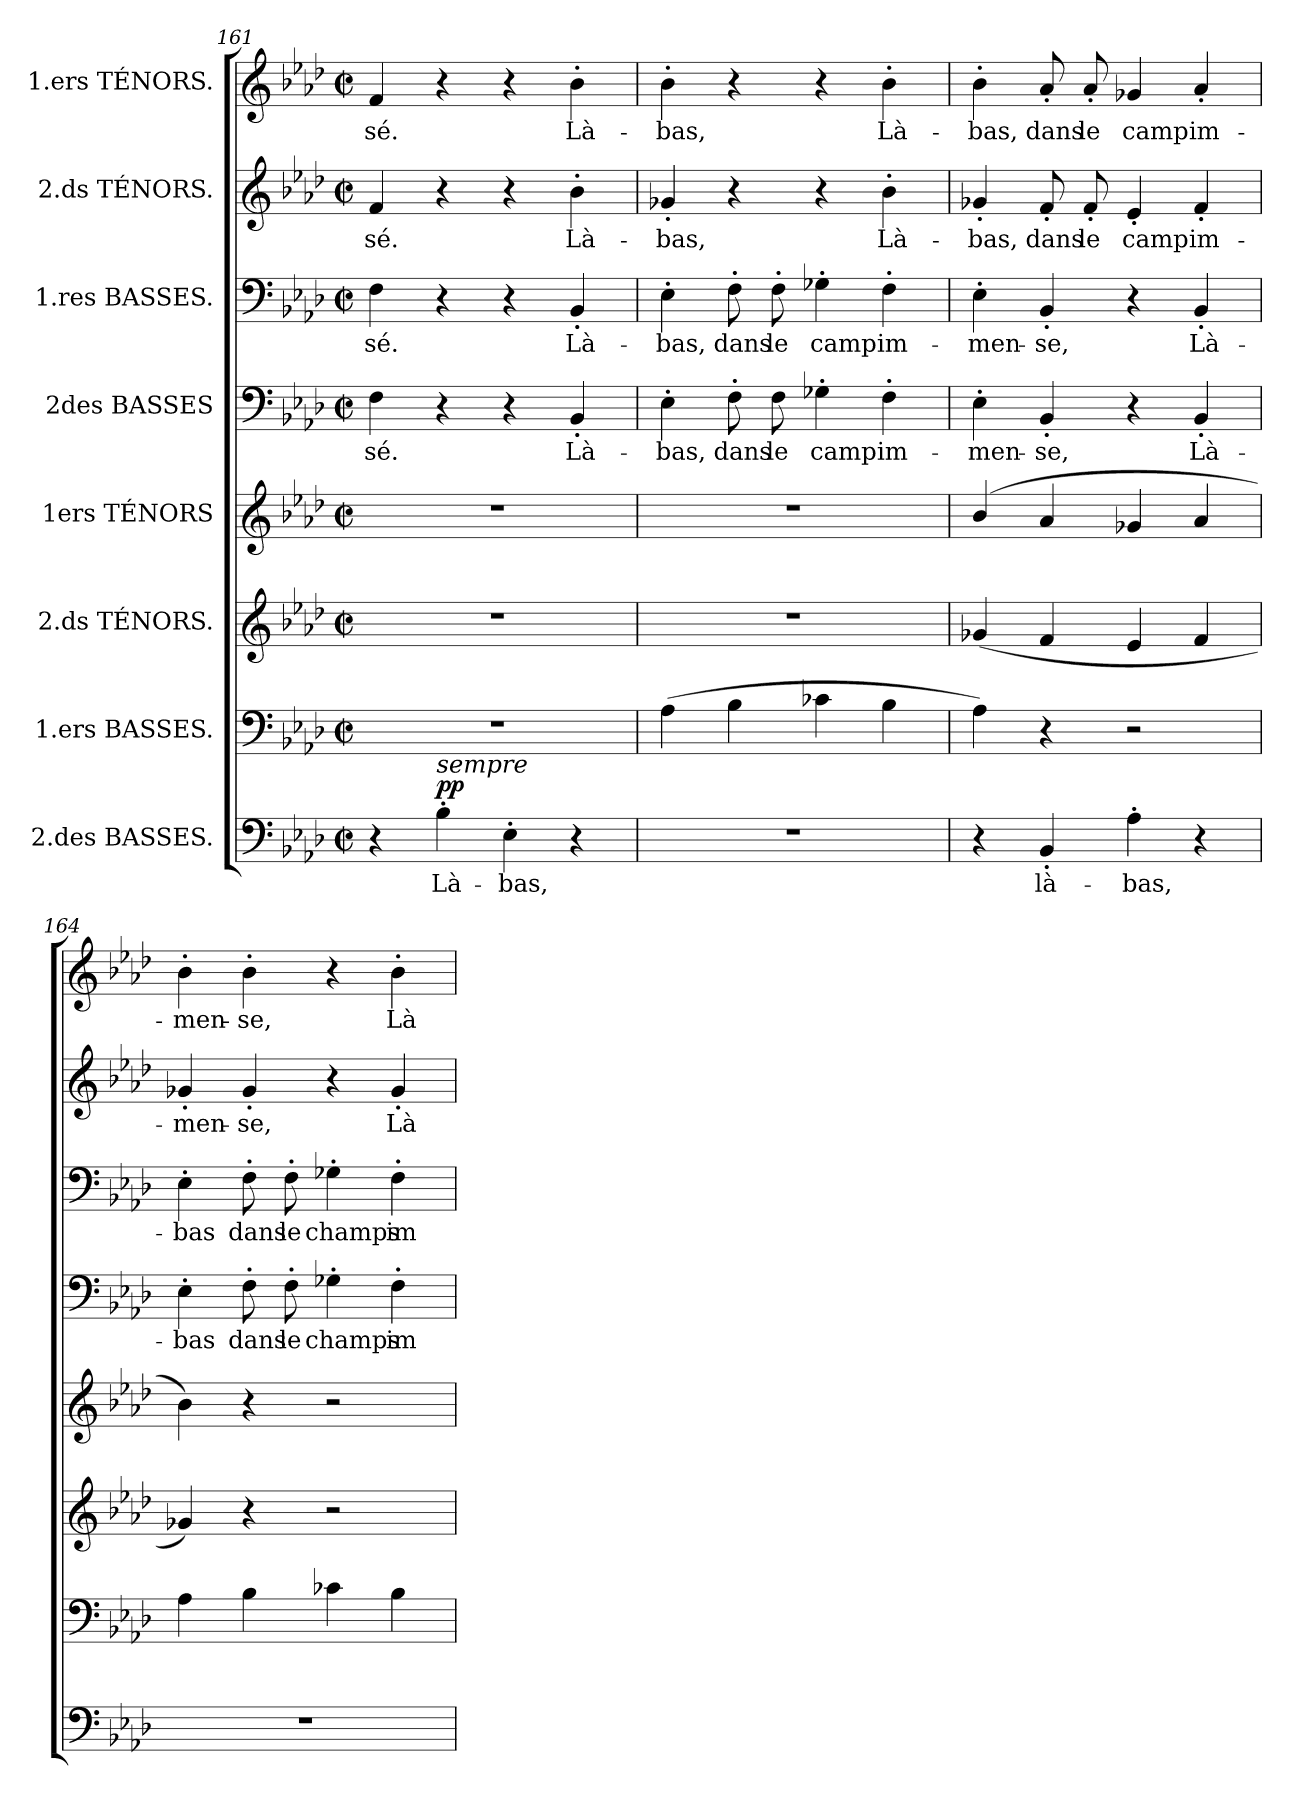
**kern	**text	**dynam	**kern	**kern	**kern	**kern	**text	**kern	**text	**kern	**text	**kern	**text
*part8	*part8	*part8	*part7	*part6	*part5	*part4	*part4	*part3	*part3	*part2	*part2	*part1	*part1
*staff8	*staff8	*staff8	*staff7	*staff6	*staff5	*staff4	*staff4	*staff3	*staff3	*staff2	*staff2	*staff1	*staff1
*I"2.des BASSES.	*	*	*I"1.ers BASSES.	*I"2.ds TÉNORS.	*I"1ers TÉNORS	*I"2des BASSES	*	*I"1.res BASSES.	*	*I"2.ds TÉNORS.	*	*I"1.ers TÉNORS.	*
*clefF4	*	*	*clefF4	*clefG2	*clefG2	*clefF4	*	*clefF4	*	*clefG2	*	*clefG2	*
*k[b-e-a-d-]	*	*	*k[b-e-a-d-]	*k[b-e-a-d-]	*k[b-e-a-d-]	*k[b-e-a-d-]	*	*k[b-e-a-d-]	*	*k[b-e-a-d-]	*	*k[b-e-a-d-]	*
*A-:	*	*	*A-:	*A-:	*A-:	*A-:	*	*A-:	*	*A-:	*	*A-:	*
*M2/2	*	*	*M2/2	*M2/2	*M2/2	*M2/2	*	*M2/2	*	*M2/2	*	*M2/2	*
*met(c|)	*	*	*met(c|)	*met(c|)	*met(c|)	*met(c|)	*	*met(c|)	*	*met(c|)	*	*met(c|)	*
=161	=161	=161	=161	=161	=161	=161	=161	=161	=161	=161	=161	=161	=161
!	!	!	!	!	!	!	!LO:LY:b	!	!	!	!	!	!
!	!	!	!	!	!	!	!	!	!LO:LY:b	!	!	!	!
!	!	!	!	!	!	!	!	!	!	!	!LO:LY:b	!	!
!	!	!	!	!	!	!	!	!	!	!	!	!	!LO:LY:b
4r	.	.	1r	1r	1r	4F\	-sé.	4F\	-sé.	4f/	-sé.	4f/	-sé.
!LO:TX:a:i:t=sempre	!	!	!	!	!	!	!	!	!	!	!	!	!
!	!LO:LY:b	!LO:DY:a	!	!	!	!	!	!	!	!	!	!	!
4B-'>\	Là-	pp	.	.	.	4r	.	4r	.	4r	.	4r	.
!	!LO:LY:b	!	!	!	!	!	!	!	!	!	!	!	!
4E-'>\	-bas,	.	.	.	.	4r	.	4r	.	4r	.	4r	.
!	!	!	!	!	!	!	!LO:LY:b	!	!	!	!	!	!
!	!	!	!	!	!	!	!	!	!LO:LY:b	!	!	!	!
!	!	!	!	!	!	!	!	!	!	!	!LO:LY:b	!	!
!	!	!	!	!	!	!	!	!	!	!	!	!	!LO:LY:b
4r	.	.	.	.	.	4BB-'</	Là-	4BB-'</	Là-	4b-'>\	Là-	4b-'>\	Là-
=162	=162	=162	=162	=162	=162	=162	=162	=162	=162	=162	=162	=162	=162
!	!	!	!	!	!	!	!LO:LY:b	!	!	!	!	!	!
!	!	!	!	!	!	!	!	!	!LO:LY:b	!	!	!	!
!	!	!	!	!	!	!	!	!	!	!	!LO:LY:b	!	!
!	!	!	!	!	!	!	!	!	!	!	!	!	!LO:LY:b
1r	.	.	(>4A-\	1r	1r	4E-'>\	-bas,	4E-'>\	-bas,	4g-X'</	-bas,	4b-'>\	-bas,
!	!	!	!	!	!	!	!LO:LY:b	!	!	!	!	!	!
!	!	!	!	!	!	!	!	!	!LO:LY:b	!	!	!	!
.	.	.	4B-\	.	.	8F'>\	dans	8F'>\	dans	4r	.	4r	.
!	!	!	!	!	!	!	!LO:LY:b	!	!	!	!	!	!
!	!	!	!	!	!	!	!	!	!LO:LY:b	!	!	!	!
.	.	.	.	.	.	8F\	le	8F'>\	le	.	.	.	.
!	!	!	!	!	!	!	!LO:LY:b	!	!	!	!	!	!
!	!	!	!	!	!	!	!	!	!LO:LY:b	!	!	!	!
.	.	.	4c-X\	.	.	4G-X'>\	camp	4G-X'>\	camp	4r	.	4r	.
!	!	!	!	!	!	!	!LO:LY:b	!	!	!	!	!	!
!	!	!	!	!	!	!	!	!	!LO:LY:b	!	!	!	!
!	!	!	!	!	!	!	!	!	!	!	!LO:LY:b	!	!
!	!	!	!	!	!	!	!	!	!	!	!	!	!LO:LY:b
.	.	.	4B-\	.	.	4F'>\	im-	4F'>\	im-	4b-'>\	Là-	4b-'>\	Là-
=163	=163	=163	=163	=163	=163	=163	=163	=163	=163	=163	=163	=163	=163
!	!	!	!	!	!	!	!LO:LY:b	!	!	!	!	!	!
!	!	!	!	!	!	!	!	!	!LO:LY:b	!	!	!	!
!	!	!	!	!	!	!	!	!	!	!	!LO:LY:b	!	!
!	!	!	!	!	!	!	!	!	!	!	!	!	!LO:LY:b
4r	.	.	4A-\)	(<4g-X/	(<4b-/	4E-'>\	-men-	4E-'>\	-men-	4g-X'</	-bas,	4b-'>\	-bas,
!	!LO:LY:b	!	!	!	!	!	!	!	!	!	!	!	!
!	!	!	!	!	!	!	!LO:LY:b	!	!	!	!	!	!
!	!	!	!	!	!	!	!	!	!LO:LY:b	!	!	!	!
!	!	!	!	!	!	!	!	!	!	!	!LO:LY:b	!	!
!	!	!	!	!	!	!	!	!	!	!	!	!	!LO:LY:b
4BB-'</	là-	.	4r	4f/	4a-/	4BB-'</	-se,	4BB-'</	-se,	8f'</	dans	8a-'</	dans
!	!	!	!	!	!	!	!	!	!	!	!LO:LY:b	!	!
!	!	!	!	!	!	!	!	!	!	!	!	!	!LO:LY:b
.	.	.	.	.	.	.	.	.	.	8f'</	le	8a-'</	le
!	!LO:LY:b	!	!	!	!	!	!	!	!	!	!	!	!
!	!	!	!	!	!	!	!	!	!	!	!LO:LY:b	!	!
!	!	!	!	!	!	!	!	!	!	!	!	!	!LO:LY:b
4A-'>\	-bas,	.	2r	4e-/	4g-X/	4r	.	4r	.	4e-'</	camp	4g-X/	camp
!	!	!	!	!	!	!	!LO:LY:b	!	!	!	!	!	!
!	!	!	!	!	!	!	!	!	!LO:LY:b	!	!	!	!
!	!	!	!	!	!	!	!	!	!	!	!LO:LY:b	!	!
!	!	!	!	!	!	!	!	!	!	!	!	!	!LO:LY:b
4r	.	.	.	4f/	4a-/	4BB-'</	Là-	4BB-'</	Là-	4f'</	im-	4a-'</	im-
!!LO:LB:g=z
=164	=164	=164	=164	=164	=164	=164	=164	=164	=164	=164	=164	=164	=164
!	!	!	!	!	!	!	!LO:LY:b	!	!	!	!	!	!
!	!	!	!	!	!	!	!	!	!LO:LY:b	!	!	!	!
!	!	!	!	!	!	!	!	!	!	!	!LO:LY:b	!	!
!	!	!	!	!	!	!	!	!	!	!	!	!	!LO:LY:b
1r	.	.	4A-\	4g-X/)	4b-\)	4E-'>\	-bas	4E-'>\	-bas	4g-X'</	-men-	4b-'>\	-men-
!	!	!	!	!	!	!	!LO:LY:b	!	!	!	!	!	!
!	!	!	!	!	!	!	!	!	!LO:LY:b	!	!	!	!
!	!	!	!	!	!	!	!	!	!	!	!LO:LY:b	!	!
!	!	!	!	!	!	!	!	!	!	!	!	!	!LO:LY:b
.	.	.	4B-\	4r	4r	8F'>\	dans	8F'>\	dans	4g-'</	-se,	4b-'>\	-se,
!	!	!	!	!	!	!	!LO:LY:b	!	!	!	!	!	!
!	!	!	!	!	!	!	!	!	!LO:LY:b	!	!	!	!
.	.	.	.	.	.	8F'>\	le	8F'>\	le	.	.	.	.
!	!	!	!	!	!	!	!LO:LY:b	!	!	!	!	!	!
!	!	!	!	!	!	!	!	!	!LO:LY:b	!	!	!	!
.	.	.	4c-X\	2r	2r	4G-X'>\	champs	4G-X'>\	champs	4r	.	4r	.
!	!	!	!	!	!	!	!LO:LY:b	!	!	!	!	!	!
!	!	!	!	!	!	!	!	!	!LO:LY:b	!	!	!	!
!	!	!	!	!	!	!	!	!	!	!	!LO:LY:b	!	!
!	!	!	!	!	!	!	!	!	!	!	!	!	!LO:LY:b
.	.	.	4B-\	.	.	4F'>\	im-	4F'>\	im-	4g-'</	Là-	4b-'>\	Là-
=	=	=	=	=	=	=	=	=	=	=	=	=	=
*-	*-	*-	*-	*-	*-	*-	*-	*-	*-	*-	*-	*-	*-
